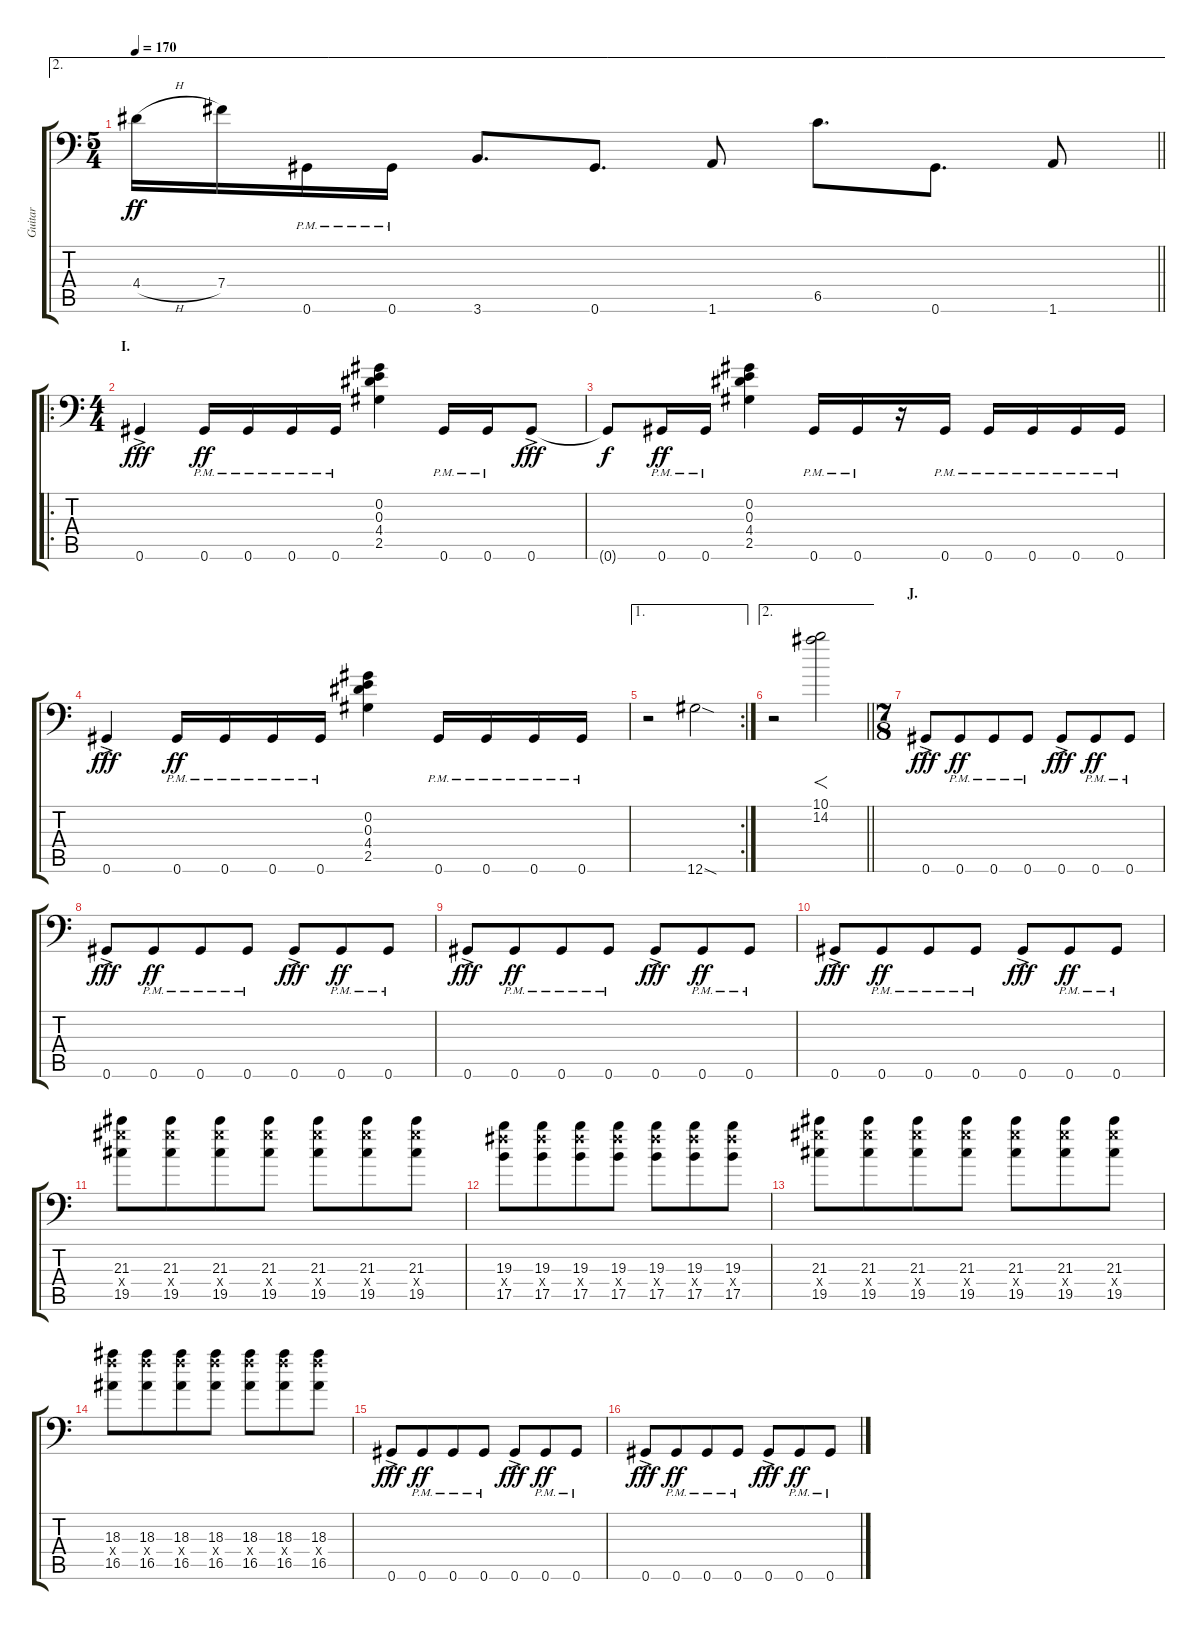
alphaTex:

\track ("Guitar" "Guitar") {instrument distortionguitar}
\staff {score tabs}
\tuning (Db4 Ab3 E3 B2 Gb2 Ab1) {hide}
\ae 2
\ts (5 4)
\tempo 170
\clef f4
\barLineRight lightlight
\ks c
4.4{h}.16{dy ff} 7.4.16 0.6{pm}.16 0.6{pm}.16 3.6.8{d} 0.6.8{d} 1.6.8 6.5.8{d} 0.6.8{d} 1.6.8 |
\ro
\ts (4 4)
\section ("" "I.")
0.6{ac}.4{dy fff} 0.6{pm}.16{dy ff} 0.6{pm}.16 0.6{pm}.16 0.6{pm}.16 (0.2 0.3 4.4 2.5).4 0.6{pm}.16 0.6{pm}.16 0.6{ac}.8{dy fff} |
0.6{t}.8{dy f} 0.6{pm}.16{dy ff} 0.6{pm}.16 (0.2 0.3 4.4 2.5).4 0.6{pm}.16 0.6{pm}.16 r.16 0.6{pm}.16 0.6{pm}.16 0.6{pm}.16 0.6{pm}.16 0.6{pm}.16 |
0.6{ac}.4{dy fff} 0.6{pm}.16{dy ff} 0.6{pm}.16 0.6{pm}.16 0.6{pm}.16 (0.2 0.3 4.4 2.5).4 0.6{pm}.16 0.6{pm}.16 0.6{pm}.16 0.6{pm}.16 |
\ae 1
\rc 2
r.2 12.6{sod}.2 |
\ae 2
\barLineRight lightlight
r.2 (10.1 14.2).2{f} |
\ts (7 8)
\section ("" "J.")
0.6{ac}.8{dy fff} 0.6{pm}.8{dy ff} 0.6{pm}.8 0.6{pm}.8 0.6{ac}.8{dy fff} 0.6{pm}.8{dy ff} 0.6{pm}.8 |
0.6{ac}.8{dy fff} 0.6{pm}.8{dy ff} 0.6{pm}.8 0.6{pm}.8 0.6{ac}.8{dy fff} 0.6{pm}.8{dy ff} 0.6{pm}.8 |
0.6{ac}.8{dy fff} 0.6{pm}.8{dy ff} 0.6{pm}.8 0.6{pm}.8 0.6{ac}.8{dy fff} 0.6{pm}.8{dy ff} 0.6{pm}.8 |
0.6{ac}.8{dy fff} 0.6{pm}.8{dy ff} 0.6{pm}.8 0.6{pm}.8 0.6{ac}.8{dy fff} 0.6{pm}.8{dy ff} 0.6{pm}.8 |
(21.3 21.4{x} 19.5).8 (21.3 21.4{x} 19.5).8 (21.3 21.4{x} 19.5).8 (21.3 21.4{x} 19.5).8 (21.3 21.4{x} 19.5).8 (21.3 21.4{x} 19.5).8 (21.3 21.4{x} 19.5).8 |
(19.3 19.4{x} 17.5).8 (19.3 19.4{x} 17.5).8 (19.3 19.4{x} 17.5).8 (19.3 19.4{x} 17.5).8 (19.3 19.4{x} 17.5).8 (19.3 19.4{x} 17.5).8 (19.3 19.4{x} 17.5).8 |
(21.3 21.4{x} 19.5).8 (21.3 21.4{x} 19.5).8 (21.3 21.4{x} 19.5).8 (21.3 21.4{x} 19.5).8 (21.3 21.4{x} 19.5).8 (21.3 21.4{x} 19.5).8 (21.3 21.4{x} 19.5).8 |
(18.3 18.4{x} 16.5).8 (18.3 18.4{x} 16.5).8 (18.3 18.4{x} 16.5).8 (18.3 18.4{x} 16.5).8 (18.3 18.4{x} 16.5).8 (18.3 18.4{x} 16.5).8 (18.3 18.4{x} 16.5).8 |
0.6{ac}.8{dy fff} 0.6{pm}.8{dy ff} 0.6{pm}.8 0.6{pm}.8 0.6{ac}.8{dy fff} 0.6{pm}.8{dy ff} 0.6{pm}.8 |
0.6{ac}.8{dy fff} 0.6{pm}.8{dy ff} 0.6{pm}.8 0.6{pm}.8 0.6{ac}.8{dy fff} 0.6{pm}.8{dy ff} 0.6{pm}.8
